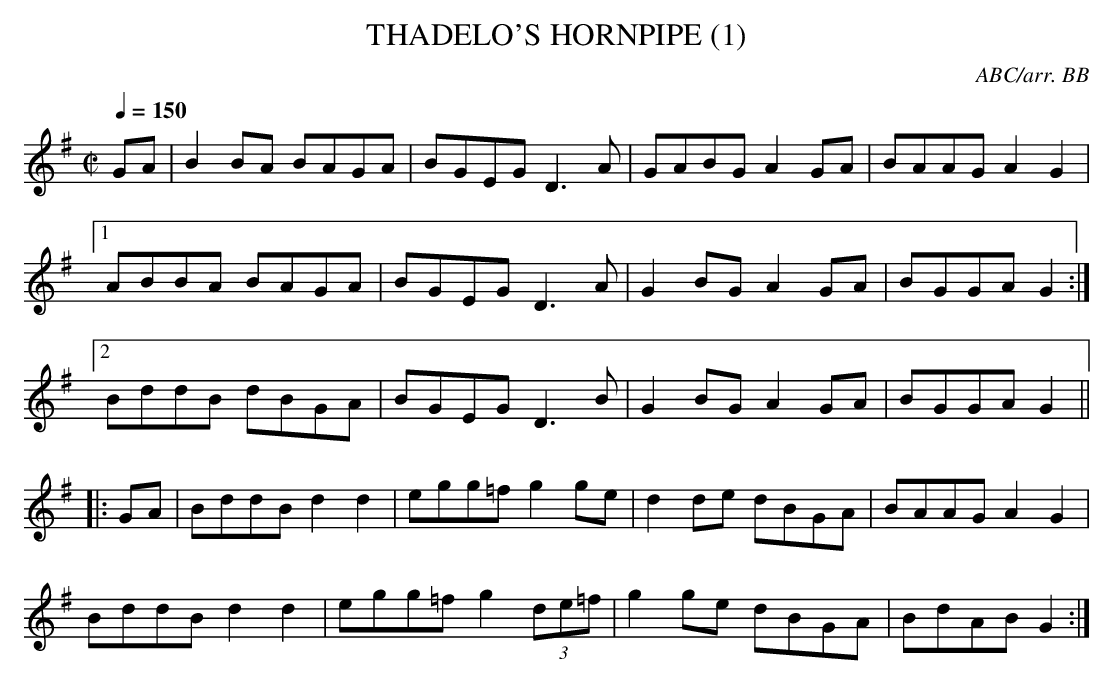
X:1
T:THADELO'S HORNPIPE (1)
C:ABC/arr. BB
Q:1/4=150
L:1/8
M:C|
K:G % source key = A
GA|B2BA BAGA|BGEG D3A|GABG A2GA|BAAG A2G2|
[1 ABBA BAGA|BGEG D3A|G2 BG A2GA|BGGA G2:|
[2 BddB dBGA|BGEG D3B|G2 BG A2GA|BGGA G2||
|:GA|BddB d2d2|egg=f g2 ge|d2 de dBGA|BAAG A2G2|
BddB d2d2|egg=f g2 (3de=f|g2ge dBGA|BdAB G2:|
